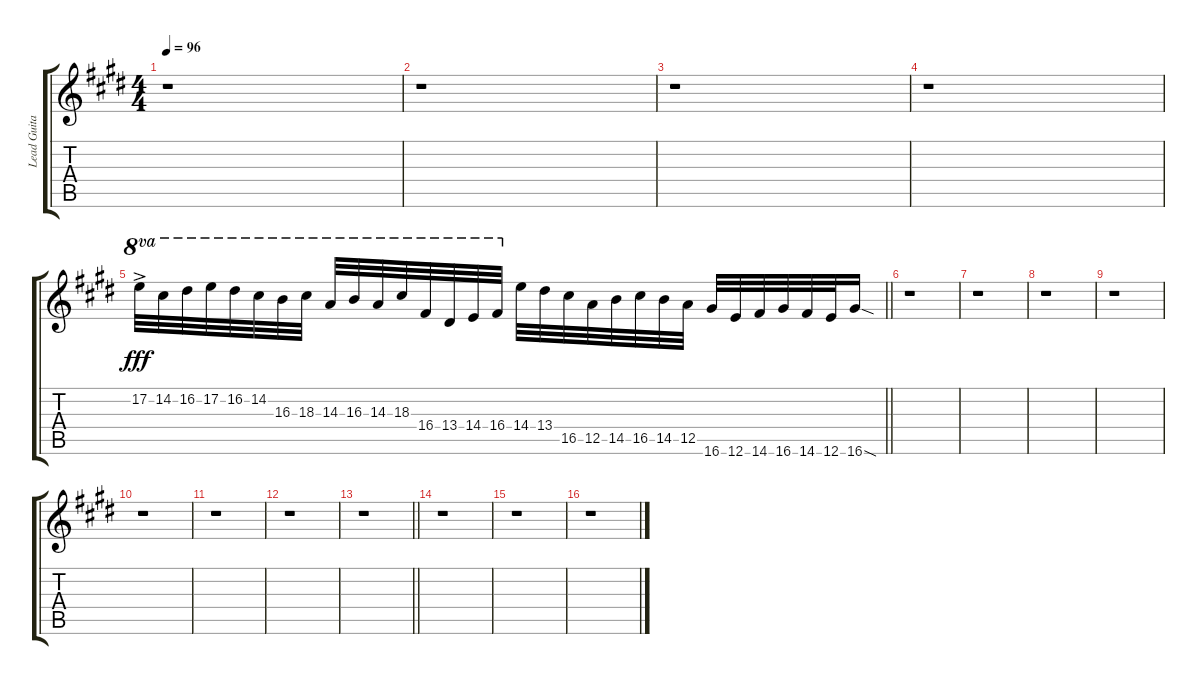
\track ("Lead Guitar" "Lead Guita") {instrument distortionguitar}
\staff {score tabs}
\tuning (E4 B3 G3 D3 A2 E2) {hide}
\ts (4 4)
\tempo 96
\clef g2
\ks e
r.1{dy fff} |
r.1 |
r.1 |
r.1 |
\barLineRight lightlight
17.2{ac}.32{ot 8va} 14.2.32{ot 8va} 16.2.32{ot 8va} 17.2.32{ot 8va} 16.2.32{ot 8va} 14.2.32{ot 8va} 16.3.32{ot 8va} 18.3.32{ot 8va} 14.3.32{ot 8va} 16.3.32{ot 8va} 14.3.32{ot 8va} 18.3.32{ot 8va} 16.4.32{ot 8va} 13.4.32{ot 8va} 14.4.32{ot 8va} 16.4.32{ot 8va} 14.4.32 13.4.32 16.5.32 12.5.32 14.5.32 16.5.32 14.5.32 12.5.32 16.6.32 12.6.32 14.6.32 16.6.32 14.6.32 12.6.32 16.6{sod}.16 |
r.1 |
r.1 |
r.1 |
r.1 |
r.1 |
r.1 |
r.1 |
\barLineRight lightlight
r.1 |
r.1 |
r.1 |
r.1
